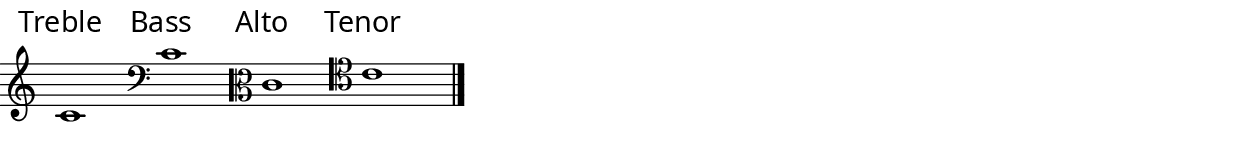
\version "2.16.2"

\header {
  title = ""
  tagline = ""
}

\paper {
  indent = 0\mm
  top-margin = 0\mm
  bottom-margin = 0\mm
  left-margin = 0\mm
  right-margin = 0\mm
  evenFooterMarkup = ""
  oddFooterMarkup = ""
  evenHeaderMarkup = ""
  oddHeaderMarkup = ""
}

simple = \relative c' {
  \clef treble
  \time 8/1

  c1^\markup \center-align "Treble" s2
  \clef bass
  c1^\markup \center-align "Bass" s2
  \clef alto
  c1^\markup \center-align "Alto" s2
  \clef tenor
  c1^\markup \center-align "Tenor" s2
  \bar "|."
}

\score {
  \new Staff \with {
    \remove "Time_signature_engraver"
    \override TextScript #'font-name = #"Neuton"
    \override TextScript #'font-size = #2
    \override TextScript #'staff-padding = #3
  }
  {
    \simple
  }
}
